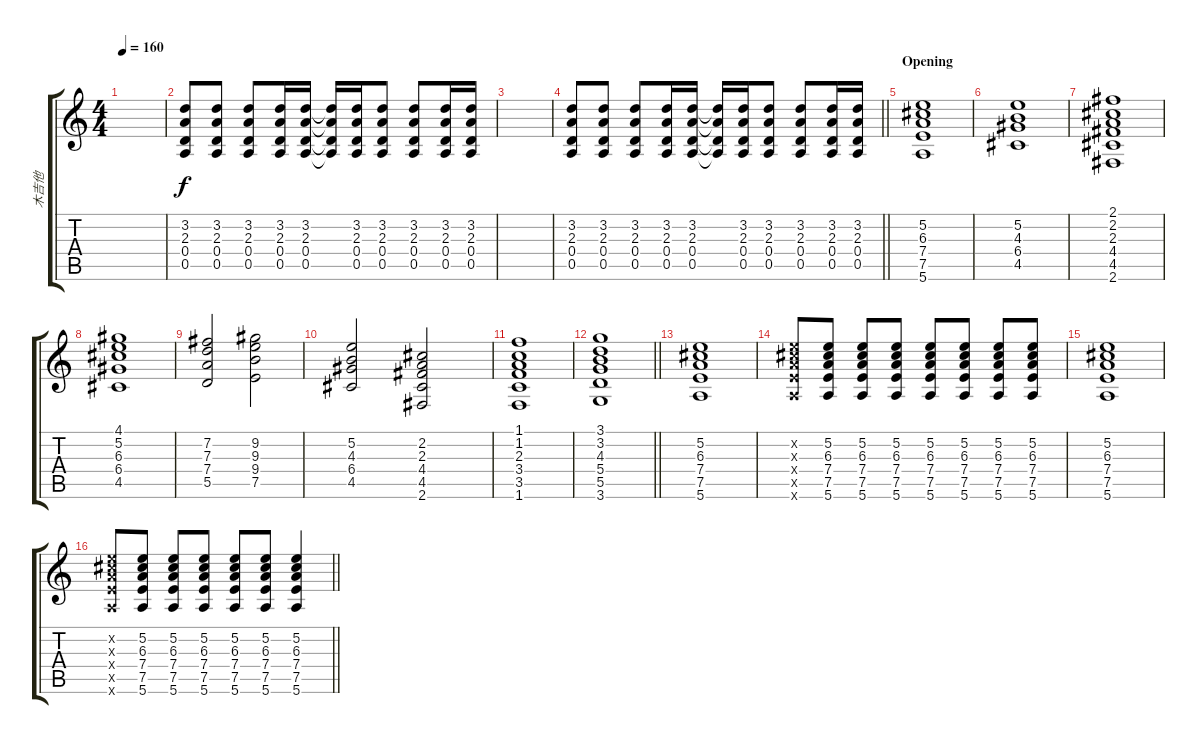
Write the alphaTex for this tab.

\track ("木吉他" "木吉他") {instrument acousticguitarsteel}
\staff {score tabs}
\tuning (E4 B3 G3 D3 A2 E2) {hide}
\ts (4 4)
\tempo 160
\clef g2
\ks c
|
(3.2 2.3 0.4 0.5).8 (3.2 2.3 0.4 0.5).8 (3.2 2.3 0.4 0.5).8 (3.2 2.3 0.4 0.5).16 (3.2 2.3 0.4 0.5).16 (3.2{t} 2.3{t} 0.4{t} 0.5{t}).16 (3.2 2.3 0.4 0.5).16 (3.2 2.3 0.4 0.5).8 (3.2 2.3 0.4 0.5).8 (3.2 2.3 0.4 0.5).16 (3.2 2.3 0.4 0.5).16 |
|
\barLineRight lightlight
(3.2 2.3 0.4 0.5).8 (3.2 2.3 0.4 0.5).8 (3.2 2.3 0.4 0.5).8 (3.2 2.3 0.4 0.5).16 (3.2 2.3 0.4 0.5).16 (3.2{t} 2.3{t} 0.4{t} 0.5{t}).16 (3.2 2.3 0.4 0.5).16 (3.2 2.3 0.4 0.5).8 (3.2 2.3 0.4 0.5).8 (3.2 2.3 0.4 0.5).16 (3.2 2.3 0.4 0.5).16 |
\section ("" "Opening")
(5.2 6.3 7.4 7.5 5.6).1{instrument distortionguitar} |
(5.2 4.3 6.4 4.5).1 |
(2.1 2.2 2.3 4.4 4.5 2.6).1 |
(4.1 5.2 6.3 6.4 4.5).1 |
(7.2 7.3 7.4 5.5).2 (9.2 9.3 9.4 7.5).2 |
(5.2 4.3 6.4 4.5).2 (2.2 2.3 4.4 4.5 2.6).2 |
(1.1 1.2 2.3 3.4 3.5 1.6).1 |
\barLineRight lightlight
(3.1 3.2 4.3 5.4 5.5 3.6).1 |
(5.2 6.3 7.4 7.5 5.6).1 |
(5.2{x} 6.3{x} 7.4{x} 7.5{x} 5.6{x}).8 (5.2 6.3 7.4 7.5 5.6).8 (5.2 6.3 7.4 7.5 5.6).8 (5.2 6.3 7.4 7.5 5.6).8 (5.2 6.3 7.4 7.5 5.6).8 (5.2 6.3 7.4 7.5 5.6).8 (5.2 6.3 7.4 7.5 5.6).8 (5.2 6.3 7.4 7.5 5.6).8 |
(5.2 6.3 7.4 7.5 5.6).1 |
\barLineRight lightlight
(5.2{x} 6.3{x} 7.4{x} 7.5{x} 5.6{x}).8 (5.2 6.3 7.4 7.5 5.6).8 (5.2 6.3 7.4 7.5 5.6).8 (5.2 6.3 7.4 7.5 5.6).8 (5.2 6.3 7.4 7.5 5.6).8 (5.2 6.3 7.4 7.5 5.6).8 (5.2 6.3 7.4 7.5 5.6).4
